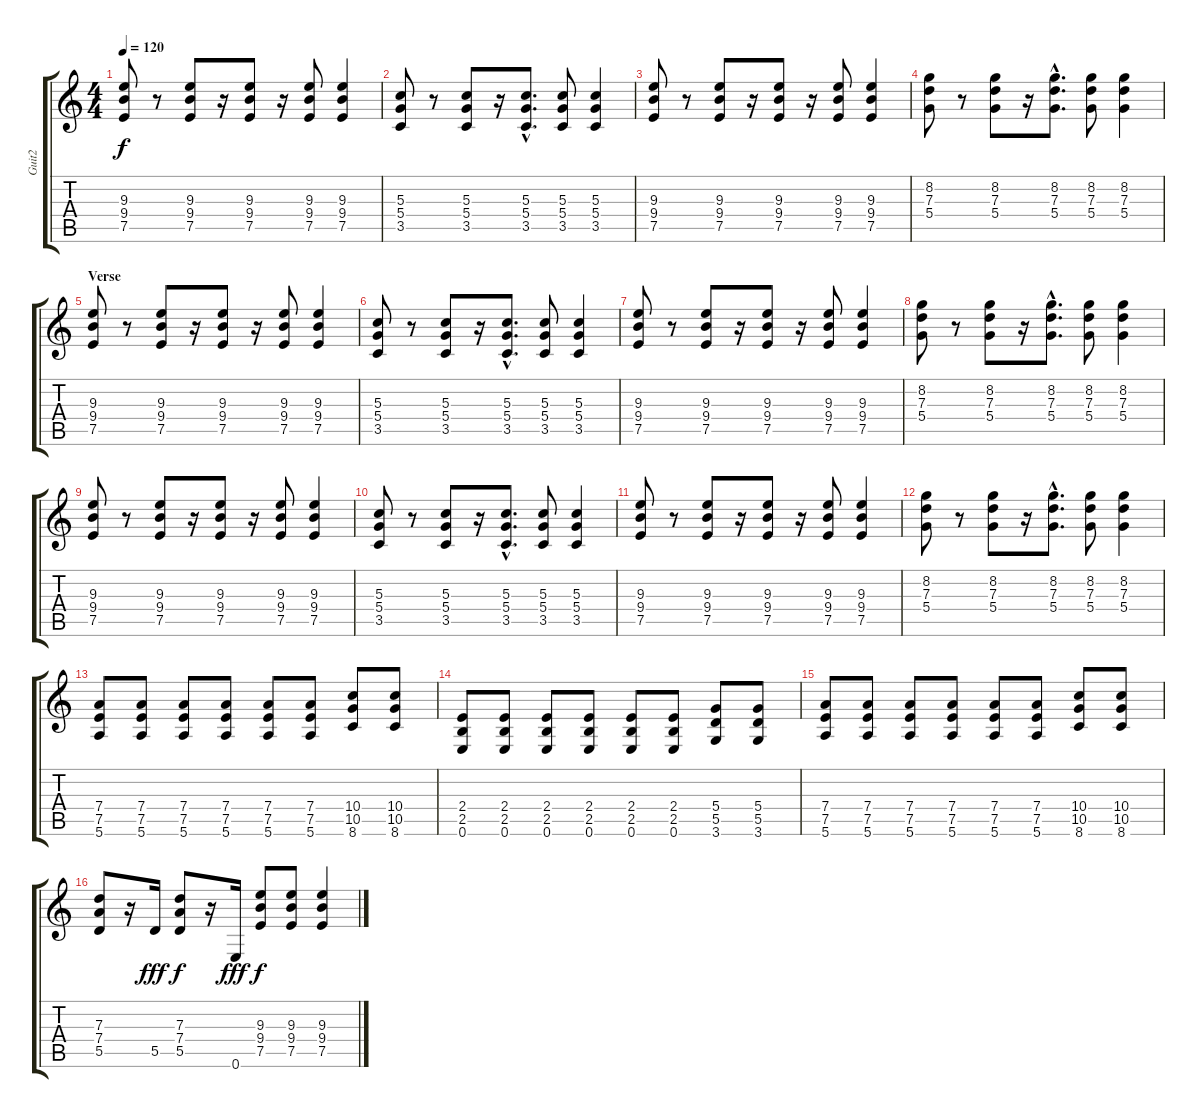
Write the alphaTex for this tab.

\track ("Guit2" "Guit2") {instrument overdrivenguitar}
\staff {score tabs}
\tuning (E4 B3 G3 D3 A2 E2) {hide}
\ts (4 4)
\tempo 120
\clef g2
\ks c
(9.3 9.4 7.5).8{dy f} r.8 (9.3 9.4 7.5).8 r.16 (9.3 9.4 7.5).8 r.16 (9.3 9.4 7.5).8 (9.3 9.4 7.5).4 |
(5.3 5.4 3.5).8 r.8 (5.3 5.4 3.5).8 r.16 (5.3{hac} 5.4{hac} 3.5{hac}).8{d} (5.3 5.4 3.5).8 (5.3 5.4 3.5).4 |
(9.3 9.4 7.5).8 r.8 (9.3 9.4 7.5).8 r.16 (9.3 9.4 7.5).8 r.16 (9.3 9.4 7.5).8 (9.3 9.4 7.5).4 |
(8.2 7.3 5.4).8 r.8 (8.2 7.3 5.4).8 r.16 (8.2{hac} 7.3{hac} 5.4{hac}).8{d} (8.2 7.3 5.4).8 (8.2 7.3 5.4).4 |
\section ("" "Verse")
(9.3 9.4 7.5).8 r.8 (9.3 9.4 7.5).8 r.16 (9.3 9.4 7.5).8 r.16 (9.3 9.4 7.5).8 (9.3 9.4 7.5).4 |
(5.3 5.4 3.5).8 r.8 (5.3 5.4 3.5).8 r.16 (5.3{hac} 5.4{hac} 3.5{hac}).8{d} (5.3 5.4 3.5).8 (5.3 5.4 3.5).4 |
(9.3 9.4 7.5).8 r.8 (9.3 9.4 7.5).8 r.16 (9.3 9.4 7.5).8 r.16 (9.3 9.4 7.5).8 (9.3 9.4 7.5).4 |
(8.2 7.3 5.4).8 r.8 (8.2 7.3 5.4).8 r.16 (8.2{hac} 7.3{hac} 5.4{hac}).8{d} (8.2 7.3 5.4).8 (8.2 7.3 5.4).4 |
(9.3 9.4 7.5).8 r.8 (9.3 9.4 7.5).8 r.16 (9.3 9.4 7.5).8 r.16 (9.3 9.4 7.5).8 (9.3 9.4 7.5).4 |
(5.3 5.4 3.5).8 r.8 (5.3 5.4 3.5).8 r.16 (5.3{hac} 5.4{hac} 3.5{hac}).8{d} (5.3 5.4 3.5).8 (5.3 5.4 3.5).4 |
(9.3 9.4 7.5).8 r.8 (9.3 9.4 7.5).8 r.16 (9.3 9.4 7.5).8 r.16 (9.3 9.4 7.5).8 (9.3 9.4 7.5).4 |
(8.2 7.3 5.4).8 r.8 (8.2 7.3 5.4).8 r.16 (8.2{hac} 7.3{hac} 5.4{hac}).8{d} (8.2 7.3 5.4).8 (8.2 7.3 5.4).4 |
(7.4 7.5 5.6).8 (7.4 7.5 5.6).8 (7.4 7.5 5.6).8 (7.4 7.5 5.6).8 (7.4 7.5 5.6).8 (7.4 7.5 5.6).8 (10.4 10.5 8.6).8 (10.4 10.5 8.6).8 |
(2.4 2.5 0.6).8 (2.4 2.5 0.6).8 (2.4 2.5 0.6).8 (2.4 2.5 0.6).8 (2.4 2.5 0.6).8 (2.4 2.5 0.6).8 (5.4 5.5 3.6).8 (5.4 5.5 3.6).8 |
(7.4 7.5 5.6).8 (7.4 7.5 5.6).8 (7.4 7.5 5.6).8 (7.4 7.5 5.6).8 (7.4 7.5 5.6).8 (7.4 7.5 5.6).8 (10.4 10.5 8.6).8 (10.4 10.5 8.6).8 |
(7.3 7.4 5.5).8 r.16 5.5.16{dy fff} (7.3 7.4 5.5).8{dy f} r.16 0.6.16{dy fff} (9.3 9.4 7.5).8{dy f} (9.3 9.4 7.5).8 (9.3 9.4 7.5).4
